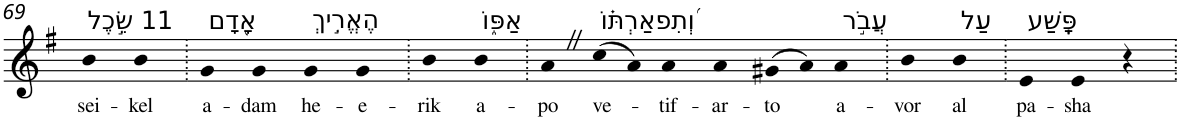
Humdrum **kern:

**kern	**text
*part1	*part1
*staff1	*staff1
*I"Piano	*
*I'Pno	*
!!LO:PB:g=z
*clefG2	*
*k[f#]	*
*G:	*
=69	=69
!LO:TX:a:t=11 שֵׂ֣כֶל	!
!	!LO:LY:b
4b	sei-
!	!LO:LY:b
4b	-kel
=70.	=70.
!LO:TX:a:t=אָ֭דָם	!
!	!LO:LY:b
4g	a-
!	!LO:LY:b
4g	-dam
!LO:TX:a:t=הֶאֱרִ֣יךְ	!
!	!LO:LY:b
4g	he-
!	!LO:LY:b
4g	-e-
=71.	=71.
!	!LO:LY:b
4b	-rik
!LO:TX:a:t=אַפּ֑וֹ	!
!	!LO:LY:b
4b	a-
=72.	=72.
!	!LO:LY:b
4aZ	-po
!LO:TX:a:t=וְ֝תִפאַרְתּ֗וֹ	!
!	!LO:LY:b
(>8cc	ve-
8a)	.
!	!LO:LY:b
4a	-tif-
!	!LO:LY:b
4a	-ar-
!	!LO:LY:b
(>8g#X	-to
8a)	.
!LO:TX:a:t=עֲבֹ֣ר	!
!	!LO:LY:b
4a	a-
=73.	=73.
!	!LO:LY:b
4b	-vor
!LO:TX:a:t=עַל	!
!	!LO:LY:b
4b	al
=74.	=74.
!LO:TX:a:t=פָּֽשַׁע	!
!	!LO:LY:b
4e	pa-
!	!LO:LY:b
4e	-sha
4r	.
=.	=.
*-	*-
